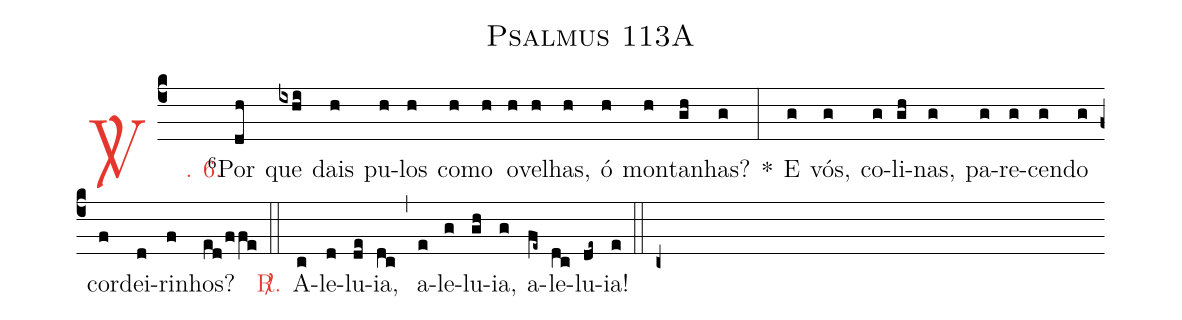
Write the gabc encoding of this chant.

name: Psalmus 113A;
%%
(c4)

<c><sp>V/</sp>. 6.</c>() <v>\VSup{6}</v>Por(dh) que(ixhi) dais(h) pu(h)los(h) co(h)mo(h) o(h)ve(h)lhas,(h) ó(h) mon(h)ta(gh)nhas?(g) *(:) E(g) vós,(g) co(g)li(gh)nas,(g) pa(g)re(g)cen(g)do(g) cor(f)dei(d)ri(f)nhos?(ed/ffe)

(::)

<nlba><c><sp>R/</sp>.</c>() A</nlba>(c)le(d)lu(de)ia,(dc) (,) a(e)le(g)lu(gh)ia,(g) a(fe~)le(dc)lu(de~)ia!(e)

(::)

(c+)
